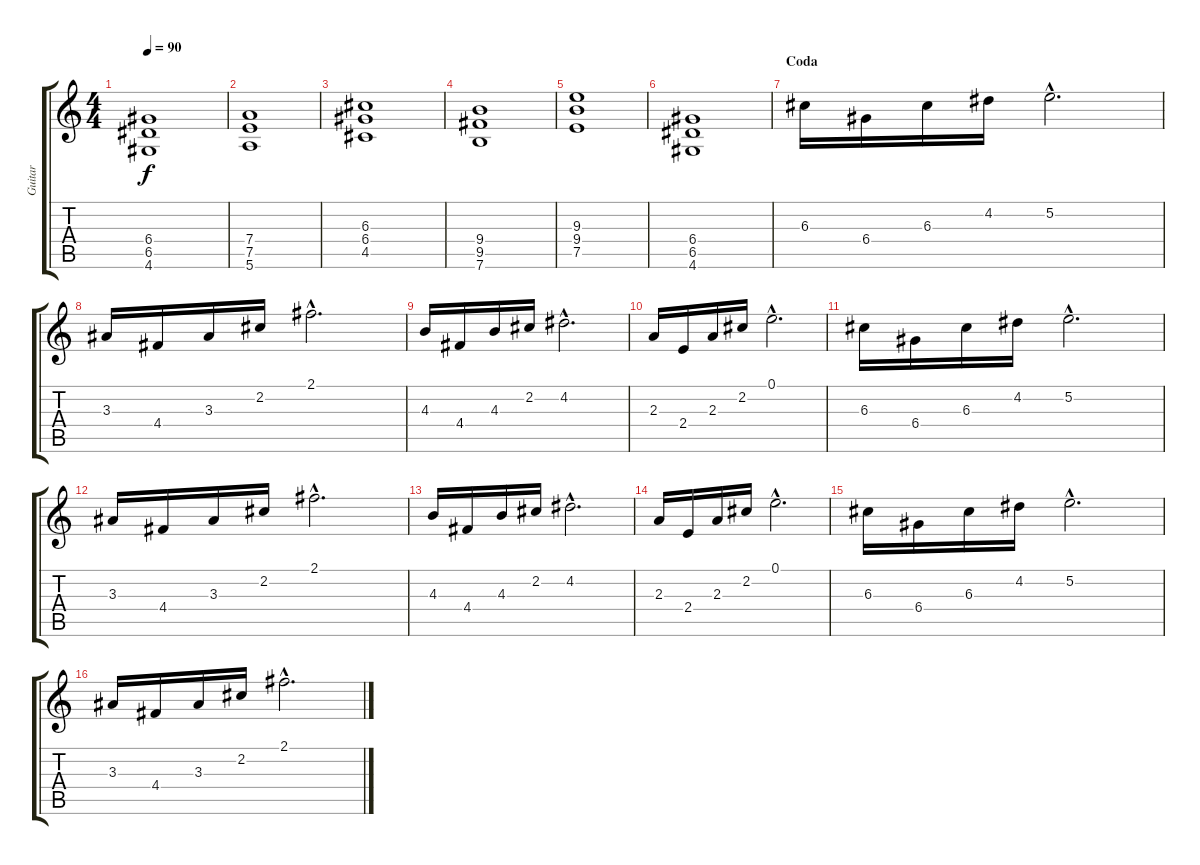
\track ("Guitar" "Guitar") {instrument distortionguitar}
\staff {score tabs}
\tuning (E4 B3 G3 D3 A2 E2) {hide}
\ts (4 4)
\tempo 90
\clef g2
\ks c
(6.4 6.5 4.6).1{dy f} |
(7.4 7.5 5.6).1 |
(6.3 6.4 4.5).1 |
(9.4 9.5 7.6).1 |
(9.3 9.4 7.5).1 |
(6.4 6.5 4.6).1 |
\section ("" "Coda")
6.3.16{volume 12 instrument acousticguitarsteel} 6.4.16 6.3.16 4.2.16 5.2{hac}.2{d} |
3.3.16 4.4.16 3.3.16 2.2.16 2.1{hac}.2{d} |
4.3.16 4.4.16 4.3.16 2.2.16 4.2{hac}.2{d} |
2.3.16 2.4.16 2.3.16 2.2.16 0.1{hac}.2{d} |
6.3.16{instrument acousticguitarsteel} 6.4.16 6.3.16 4.2.16 5.2{hac}.2{d} |
3.3.16 4.4.16 3.3.16 2.2.16 2.1{hac}.2{d} |
4.3.16 4.4.16 4.3.16 2.2.16 4.2{hac}.2{d} |
2.3.16 2.4.16 2.3.16 2.2.16 0.1{hac}.2{d} |
6.3.16{instrument acousticguitarsteel} 6.4.16 6.3.16 4.2.16 5.2{hac}.2{d} |
3.3.16 4.4.16 3.3.16 2.2.16 2.1{hac}.2{d}
